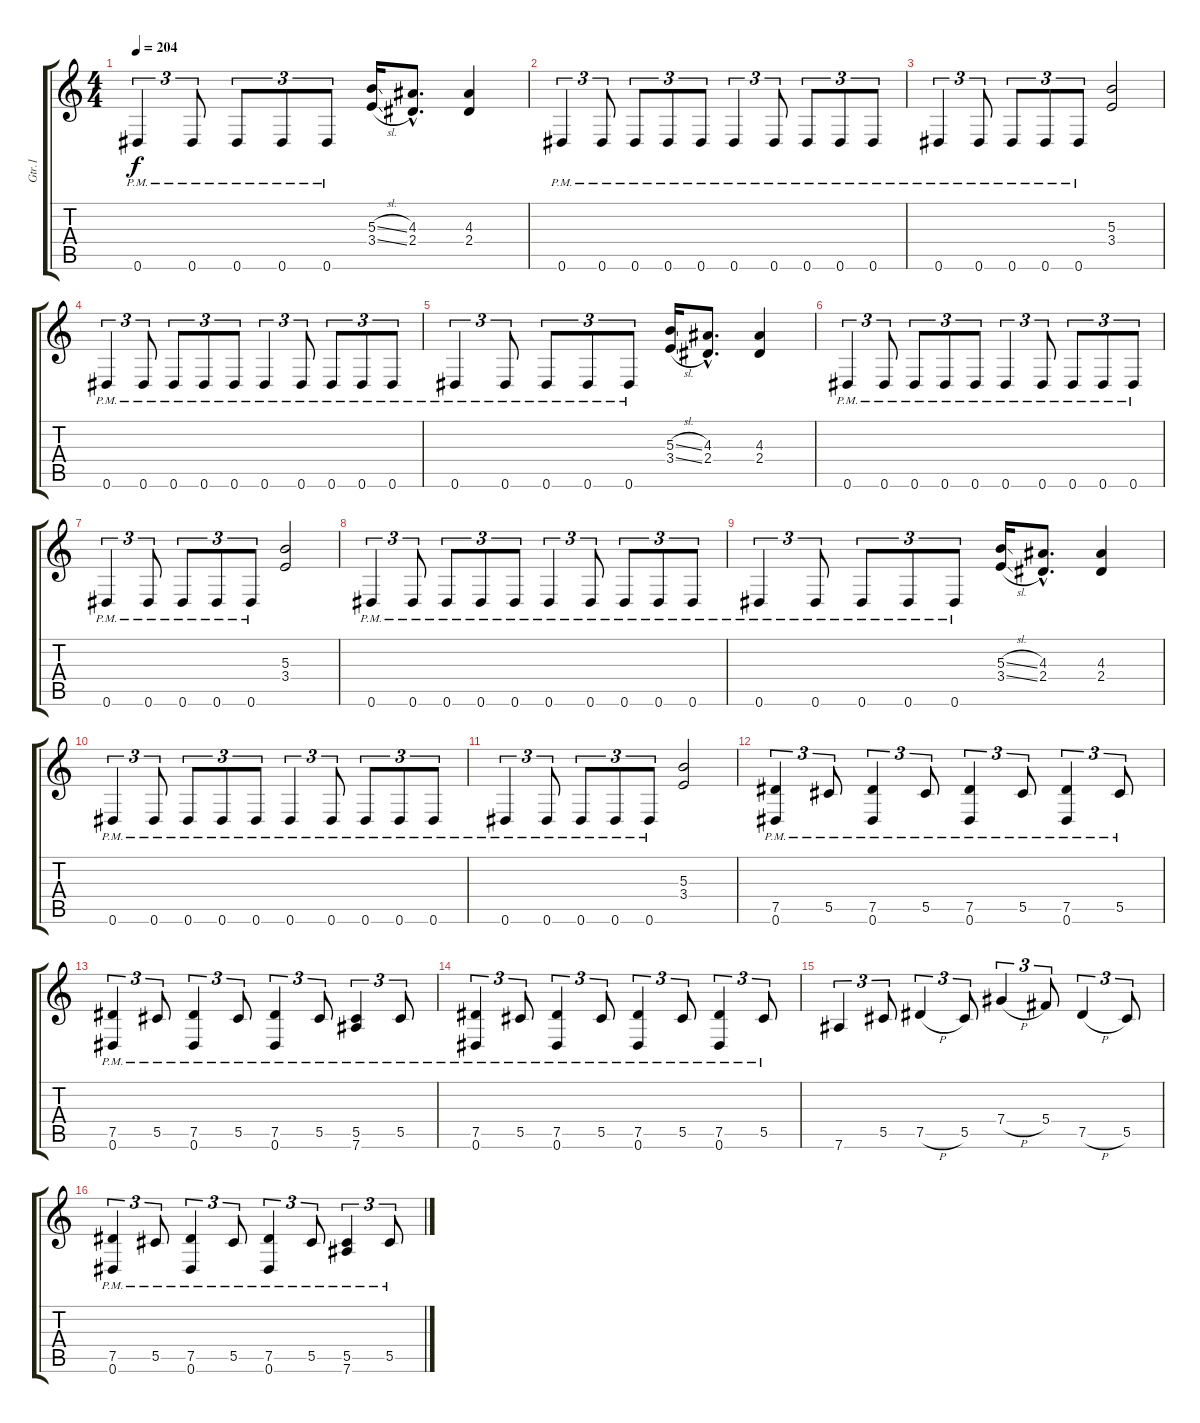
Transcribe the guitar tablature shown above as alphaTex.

\track ("Gtr.1" "Gtr.1") {instrument distortionguitar}
\staff {score tabs}
\tuning (Eb4 Bb3 Gb3 Db3 Ab2 Eb2) {hide}
\ts (4 4)
\tempo 204
\clef g2
\ks c
0.6{pm}.4{tu (3 2) dy f} 0.6{pm}.8{tu (3 2)} 0.6{pm}.8{tu (3 2)} 0.6{pm}.8{tu (3 2)} 0.6{pm}.8{tu (3 2)} (5.3{sl} 3.4{sl}).16 (4.3{hac} 2.4{hac}).8{d} (4.3 2.4).4 |
0.6{pm}.4{tu (3 2)} 0.6{pm}.8{tu (3 2)} 0.6{pm}.8{tu (3 2)} 0.6{pm}.8{tu (3 2)} 0.6{pm}.8{tu (3 2)} 0.6{pm}.4{tu (3 2)} 0.6{pm}.8{tu (3 2)} 0.6{pm}.8{tu (3 2)} 0.6{pm}.8{tu (3 2)} 0.6{pm}.8{tu (3 2)} |
0.6{pm}.4{tu (3 2)} 0.6{pm}.8{tu (3 2)} 0.6{pm}.8{tu (3 2)} 0.6{pm}.8{tu (3 2)} 0.6{pm}.8{tu (3 2)} (5.3 3.4).2 |
0.6{pm}.4{tu (3 2)} 0.6{pm}.8{tu (3 2)} 0.6{pm}.8{tu (3 2)} 0.6{pm}.8{tu (3 2)} 0.6{pm}.8{tu (3 2)} 0.6{pm}.4{tu (3 2)} 0.6{pm}.8{tu (3 2)} 0.6{pm}.8{tu (3 2)} 0.6{pm}.8{tu (3 2)} 0.6{pm}.8{tu (3 2)} |
0.6{pm}.4{tu (3 2)} 0.6{pm}.8{tu (3 2)} 0.6{pm}.8{tu (3 2)} 0.6{pm}.8{tu (3 2)} 0.6{pm}.8{tu (3 2)} (5.3{sl} 3.4{sl}).16 (4.3{hac} 2.4{hac}).8{d} (4.3 2.4).4 |
0.6{pm}.4{tu (3 2)} 0.6{pm}.8{tu (3 2)} 0.6{pm}.8{tu (3 2)} 0.6{pm}.8{tu (3 2)} 0.6{pm}.8{tu (3 2)} 0.6{pm}.4{tu (3 2)} 0.6{pm}.8{tu (3 2)} 0.6{pm}.8{tu (3 2)} 0.6{pm}.8{tu (3 2)} 0.6{pm}.8{tu (3 2)} |
0.6{pm}.4{tu (3 2)} 0.6{pm}.8{tu (3 2)} 0.6{pm}.8{tu (3 2)} 0.6{pm}.8{tu (3 2)} 0.6{pm}.8{tu (3 2)} (5.3 3.4).2 |
0.6{pm}.4{tu (3 2)} 0.6{pm}.8{tu (3 2)} 0.6{pm}.8{tu (3 2)} 0.6{pm}.8{tu (3 2)} 0.6{pm}.8{tu (3 2)} 0.6{pm}.4{tu (3 2)} 0.6{pm}.8{tu (3 2)} 0.6{pm}.8{tu (3 2)} 0.6{pm}.8{tu (3 2)} 0.6{pm}.8{tu (3 2)} |
0.6{pm}.4{tu (3 2)} 0.6{pm}.8{tu (3 2)} 0.6{pm}.8{tu (3 2)} 0.6{pm}.8{tu (3 2)} 0.6{pm}.8{tu (3 2)} (5.3{sl} 3.4{sl}).16 (4.3{hac} 2.4{hac}).8{d} (4.3 2.4).4 |
0.6{pm}.4{tu (3 2)} 0.6{pm}.8{tu (3 2)} 0.6{pm}.8{tu (3 2)} 0.6{pm}.8{tu (3 2)} 0.6{pm}.8{tu (3 2)} 0.6{pm}.4{tu (3 2)} 0.6{pm}.8{tu (3 2)} 0.6{pm}.8{tu (3 2)} 0.6{pm}.8{tu (3 2)} 0.6{pm}.8{tu (3 2)} |
0.6{pm}.4{tu (3 2)} 0.6{pm}.8{tu (3 2)} 0.6{pm}.8{tu (3 2)} 0.6{pm}.8{tu (3 2)} 0.6{pm}.8{tu (3 2)} (5.3 3.4).2 |
(7.5{pm} 0.6{pm}).4{tu (3 2) volume 14} 5.5{pm}.8{tu (3 2)} (7.5{pm} 0.6{pm}).4{tu (3 2)} 5.5{pm}.8{tu (3 2)} (7.5{pm} 0.6{pm}).4{tu (3 2)} 5.5{pm}.8{tu (3 2)} (7.5{pm} 0.6{pm}).4{tu (3 2)} 5.5{pm}.8{tu (3 2)} |
(7.5{pm} 0.6{pm}).4{tu (3 2)} 5.5{pm}.8{tu (3 2)} (7.5{pm} 0.6{pm}).4{tu (3 2)} 5.5{pm}.8{tu (3 2)} (7.5{pm} 0.6{pm}).4{tu (3 2)} 5.5{pm}.8{tu (3 2)} (5.5{pm} 7.6{pm}).4{tu (3 2)} 5.5{pm}.8{tu (3 2)} |
(7.5{pm} 0.6{pm}).4{tu (3 2)} 5.5{pm}.8{tu (3 2)} (7.5{pm} 0.6{pm}).4{tu (3 2)} 5.5{pm}.8{tu (3 2)} (7.5{pm} 0.6{pm}).4{tu (3 2)} 5.5{pm}.8{tu (3 2)} (7.5{pm} 0.6{pm}).4{tu (3 2)} 5.5{pm}.8{tu (3 2)} |
7.6.4{tu (3 2)} 5.5.8{tu (3 2)} 7.5{h}.4{tu (3 2)} 5.5.8{tu (3 2)} 7.4{h}.4{tu (3 2)} 5.4.8{tu (3 2)} 7.5{h}.4{tu (3 2)} 5.5.8{tu (3 2)} |
(7.5{pm} 0.6{pm}).4{tu (3 2)} 5.5{pm}.8{tu (3 2)} (7.5{pm} 0.6{pm}).4{tu (3 2)} 5.5{pm}.8{tu (3 2)} (7.5{pm} 0.6{pm}).4{tu (3 2)} 5.5{pm}.8{tu (3 2)} (5.5{pm} 7.6{pm}).4{tu (3 2)} 5.5{pm}.8{tu (3 2)}
